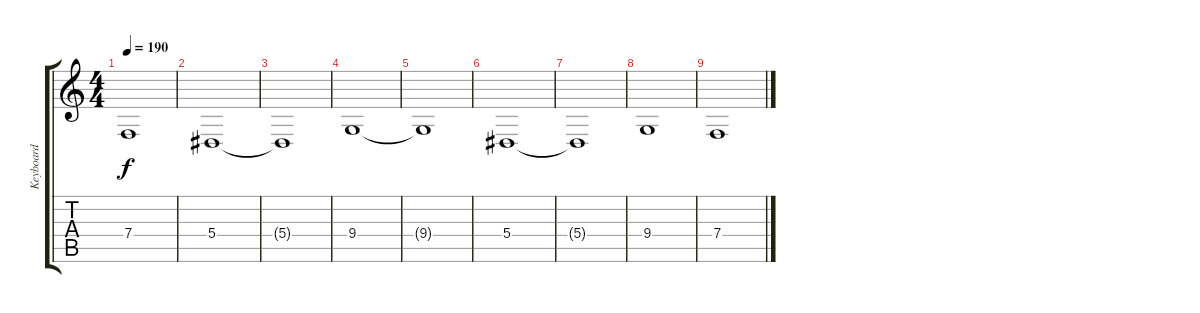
\track ("Keyboard" "Keyboard") {instrument stringensemble1}
\staff {score tabs}
\tuning (C4 G3 Eb3 Bb2 F2 C2) {hide}
\ts (4 4)
\tempo 190
\clef g2
\ks c
7.4.1{dy f} |
5.4.1 |
5.4{t}.1 |
9.4.1 |
9.4{t}.1 |
5.4.1 |
5.4{t}.1 |
9.4.1 |
7.4.1
